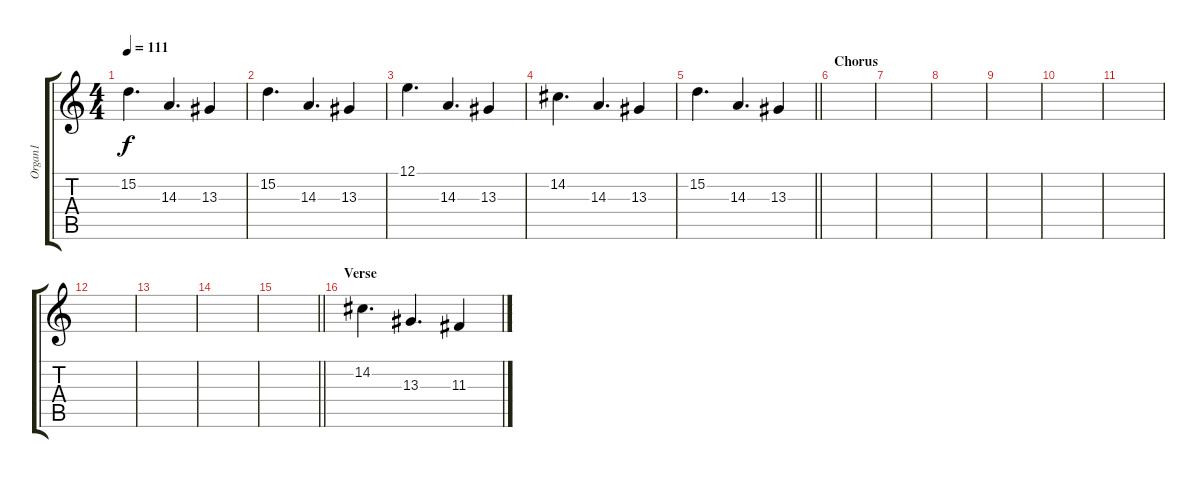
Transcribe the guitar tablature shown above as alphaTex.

\track ("Organ1" "Organ1") {instrument flute}
\staff {score tabs}
\tuning (E4 B3 G3 D3 A2 E2) {hide}
\ts (4 4)
\tempo 111
\clef g2
\ks c
15.2.4{d dy f} 14.3.4{d} 13.3.4 |
15.2.4{d} 14.3.4{d} 13.3.4 |
12.1.4{d} 14.3.4{d} 13.3.4 |
14.2.4{d} 14.3.4{d} 13.3.4 |
\barLineRight lightlight
15.2.4{d} 14.3.4{d} 13.3.4 |
\section ("" "Chorus")
|
|
|
|
|
|
|
|
|
\barLineRight lightlight
|
\section ("" "Verse")
14.2.4{d} 13.3.4{d} 11.3.4
